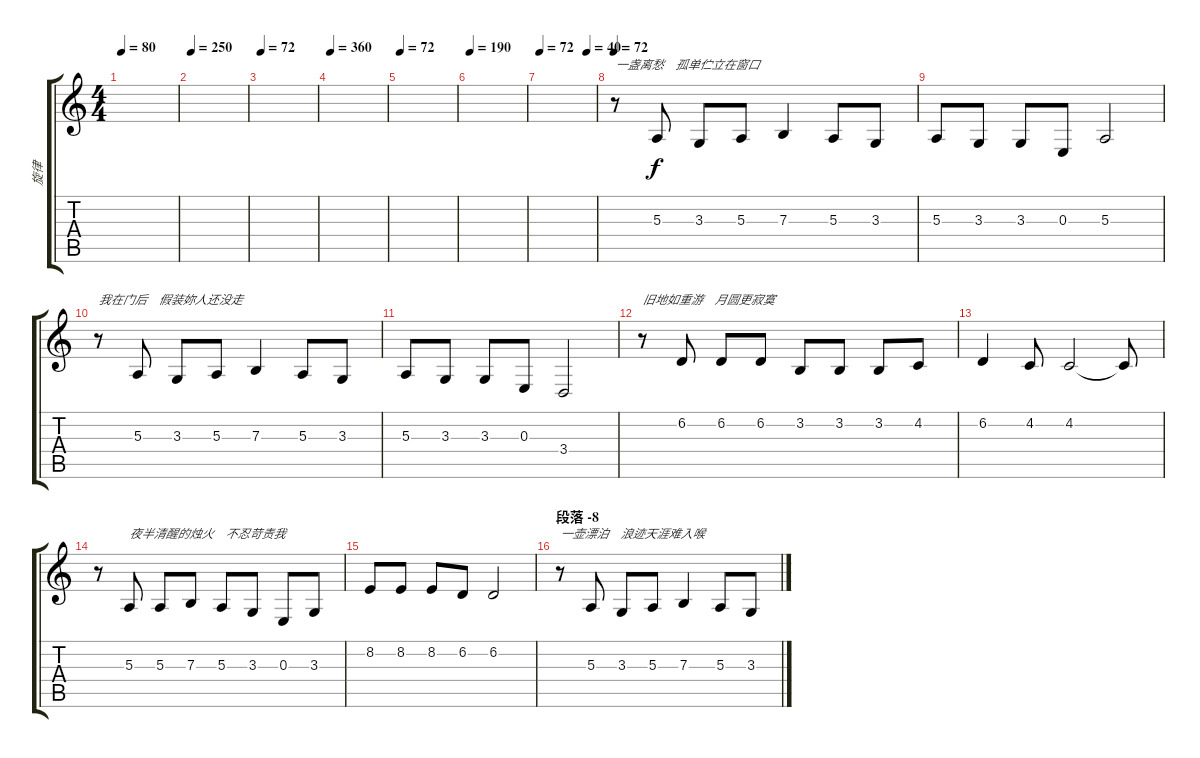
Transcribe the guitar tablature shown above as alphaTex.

\track ("旋律" "旋律") {instrument recorder}
\staff {score tabs}
\tuning (Db4 Ab3 E3 B2 Gb2 Db2) {hide}
\ts (4 4)
\tempo 80
\tempo 72
\tempo 80
\clef g2
\ks c
|
\tempo 250
|
\tempo 72
|
\tempo 360
|
\tempo 72
|
\tempo 190
|
\tempo 72
\tempo (40 0.84375)
|
\tempo 72
r.8{txt "一盏离愁　孤单伫立在窗口"} 5.3.8 3.3.8 5.3.8 7.3.4 5.3.8 3.3.8 |
5.3.8 3.3.8 3.3.8 0.3.8 5.3.2 |
r.8{txt "我在门后　假装妳人还没走"} 5.3.8 3.3.8 5.3.8 7.3.4 5.3.8 3.3.8 |
5.3.8 3.3.8 3.3.8 0.3.8 3.4.2 |
r.8{txt "旧地如重游　月圆更寂寞"} 6.2.8 6.2.8 6.2.8 3.2.8 3.2.8 3.2.8 4.2.8 |
6.2.4 4.2.8 4.2.2 4.2{t}.8 |
r.8 5.3.8{txt "夜半清醒的烛火　不忍苛责我"} 5.3.8 7.3.8 5.3.8 3.3.8 0.3.8 3.3.8 |
8.2.8 8.2.8 8.2.8 6.2.8 6.2.2 |
\section ("" "段落 -8")
r.8{txt "一壶漂泊　浪迹天涯难入喉"} 5.3.8 3.3.8 5.3.8 7.3.4 5.3.8 3.3.8
